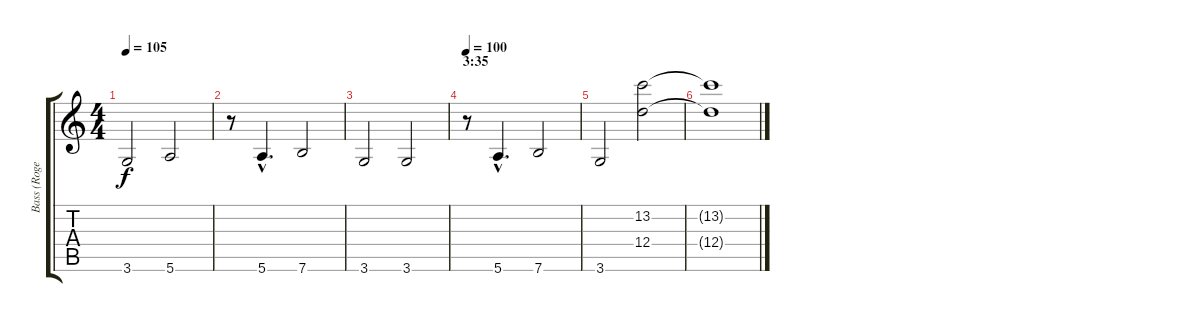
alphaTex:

\track ("Bass (Roger Glover)" "Bass (Roge") {instrument acousticguitarnylon}
\staff {score tabs}
\tuning (E4 B3 G3 D3 A2 E2) {hide}
\ts (4 4)
\tempo 105
\clef g2
\ks c
3.6.2{dy f} 5.6.2 |
r.8 5.6{hac}.4{d} 7.6.2 |
3.6.2 3.6.2 |
\section ("" "3:35")
\tempo 100
r.8 5.6{hac}.4{d} 7.6.2 |
3.6.2 (13.2 12.4).2{volume 11 instrument reversecymbal} |
(13.2{t} 12.4{t}).1
